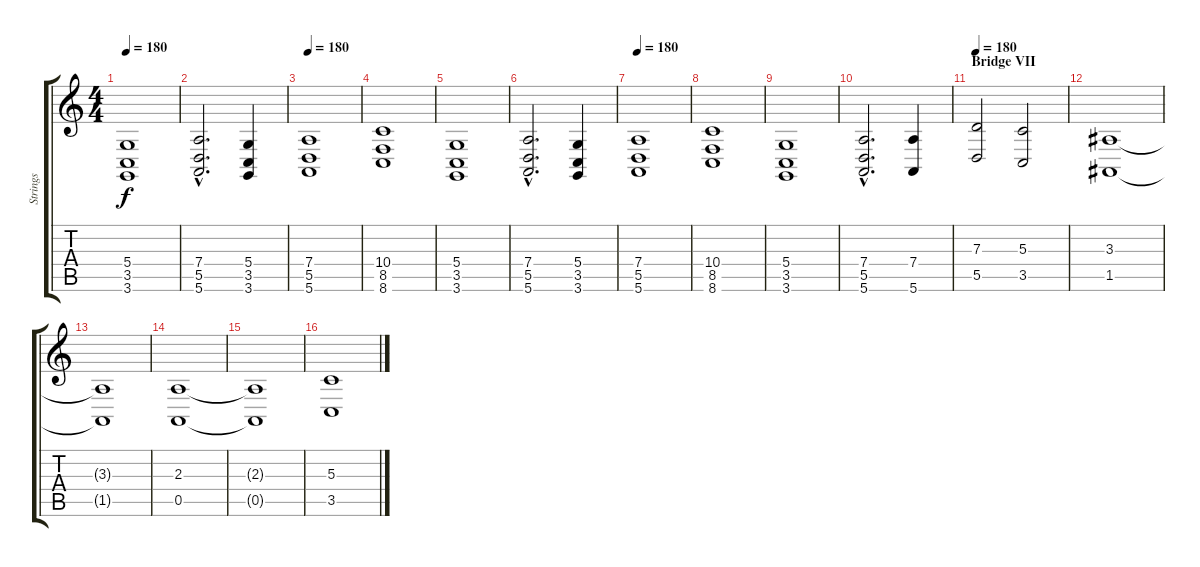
\track ("Strings" "Strings") {instrument synthstrings2}
\staff {score tabs}
\tuning (E4 B3 G3 D3 A2 E2) {hide}
\ts (4 4)
\tempo 180
\clef g2
\ks c
(5.4 3.5 3.6).1{dy f} |
(7.4{hac} 5.5{hac} 5.6{hac}).2{d} (5.4 3.5 3.6).4 |
\tempo 180
(7.4 5.5 5.6).1{volume 15} |
(10.4 8.5 8.6).1 |
(5.4 3.5 3.6).1 |
(7.4{hac} 5.5{hac} 5.6{hac}).2{d} (5.4 3.5 3.6).4 |
\tempo 180
(7.4 5.5 5.6).1{volume 15} |
(10.4 8.5 8.6).1 |
(5.4 3.5 3.6).1 |
(7.4{hac} 5.5{hac} 5.6{hac}).2{d} (7.4 5.6).4 |
\section ("" "Bridge VII")
\tempo 180
(7.3 5.5).2{volume 13} (5.3 3.5).2 |
(3.3 1.5).1 |
(3.3{t} 1.5{t}).1 |
(2.3 0.5).1 |
(2.3{t} 0.5{t}).1 |
(5.3 3.5).1
